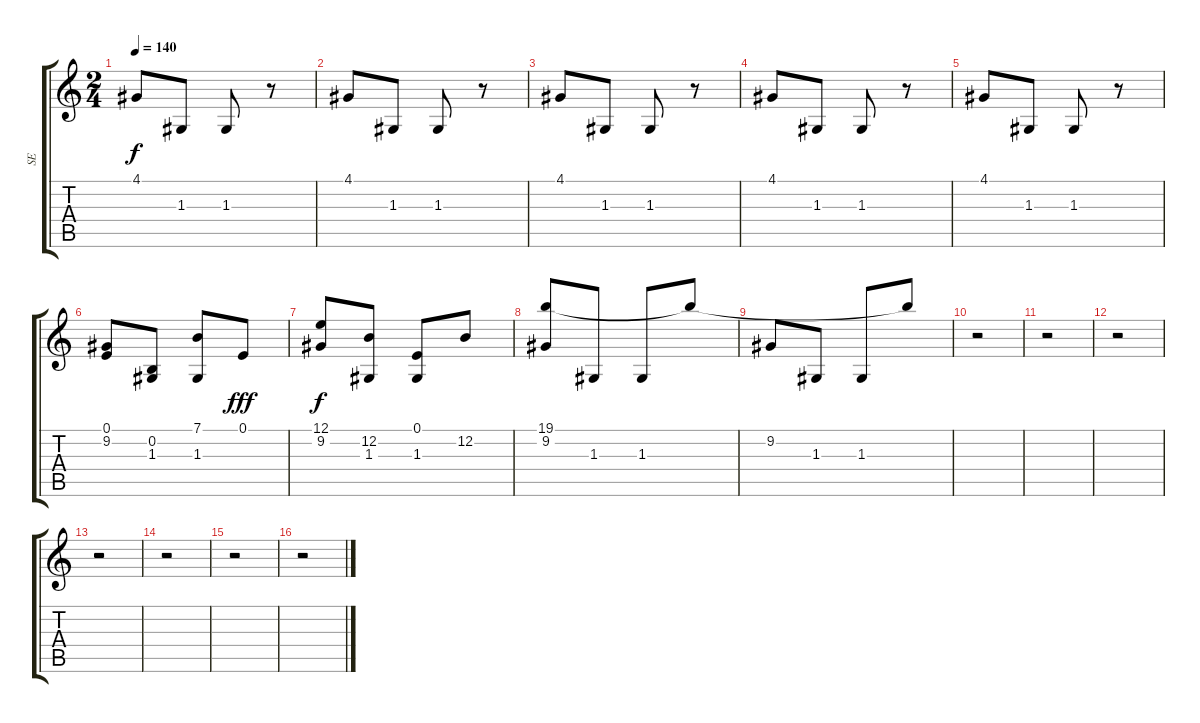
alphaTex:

\track ("SE" "SE") {instrument stringensemble1}
\staff {score tabs}
\tuning (E4 B3 G3 D3 A2 E2) {hide}
\ts (2 4)
\tempo 140
\clef g2
\ks c
4.1.8{dy f} 1.3.8 1.3.8 r.8 |
4.1.8 1.3.8 1.3.8 r.8 |
4.1.8 1.3.8 1.3.8 r.8 |
4.1.8 1.3.8 1.3.8 r.8 |
4.1.8 1.3.8 1.3.8 r.8 |
(0.1 9.2).8 (0.2 1.3).8 (7.1 1.3).8 0.1.8{dy fff} |
(12.1 9.2).8{dy f} (12.2 1.3).8 (0.1 1.3).8 12.2.8 |
(19.1 9.2).8 1.3.8 1.3.8 19.1{t}.8 |
9.2.8 1.3.8 1.3.8 19.1{t}.8 |
r.2 |
r.2 |
r.2 |
r.2 |
r.2 |
r.2 |
r.2
